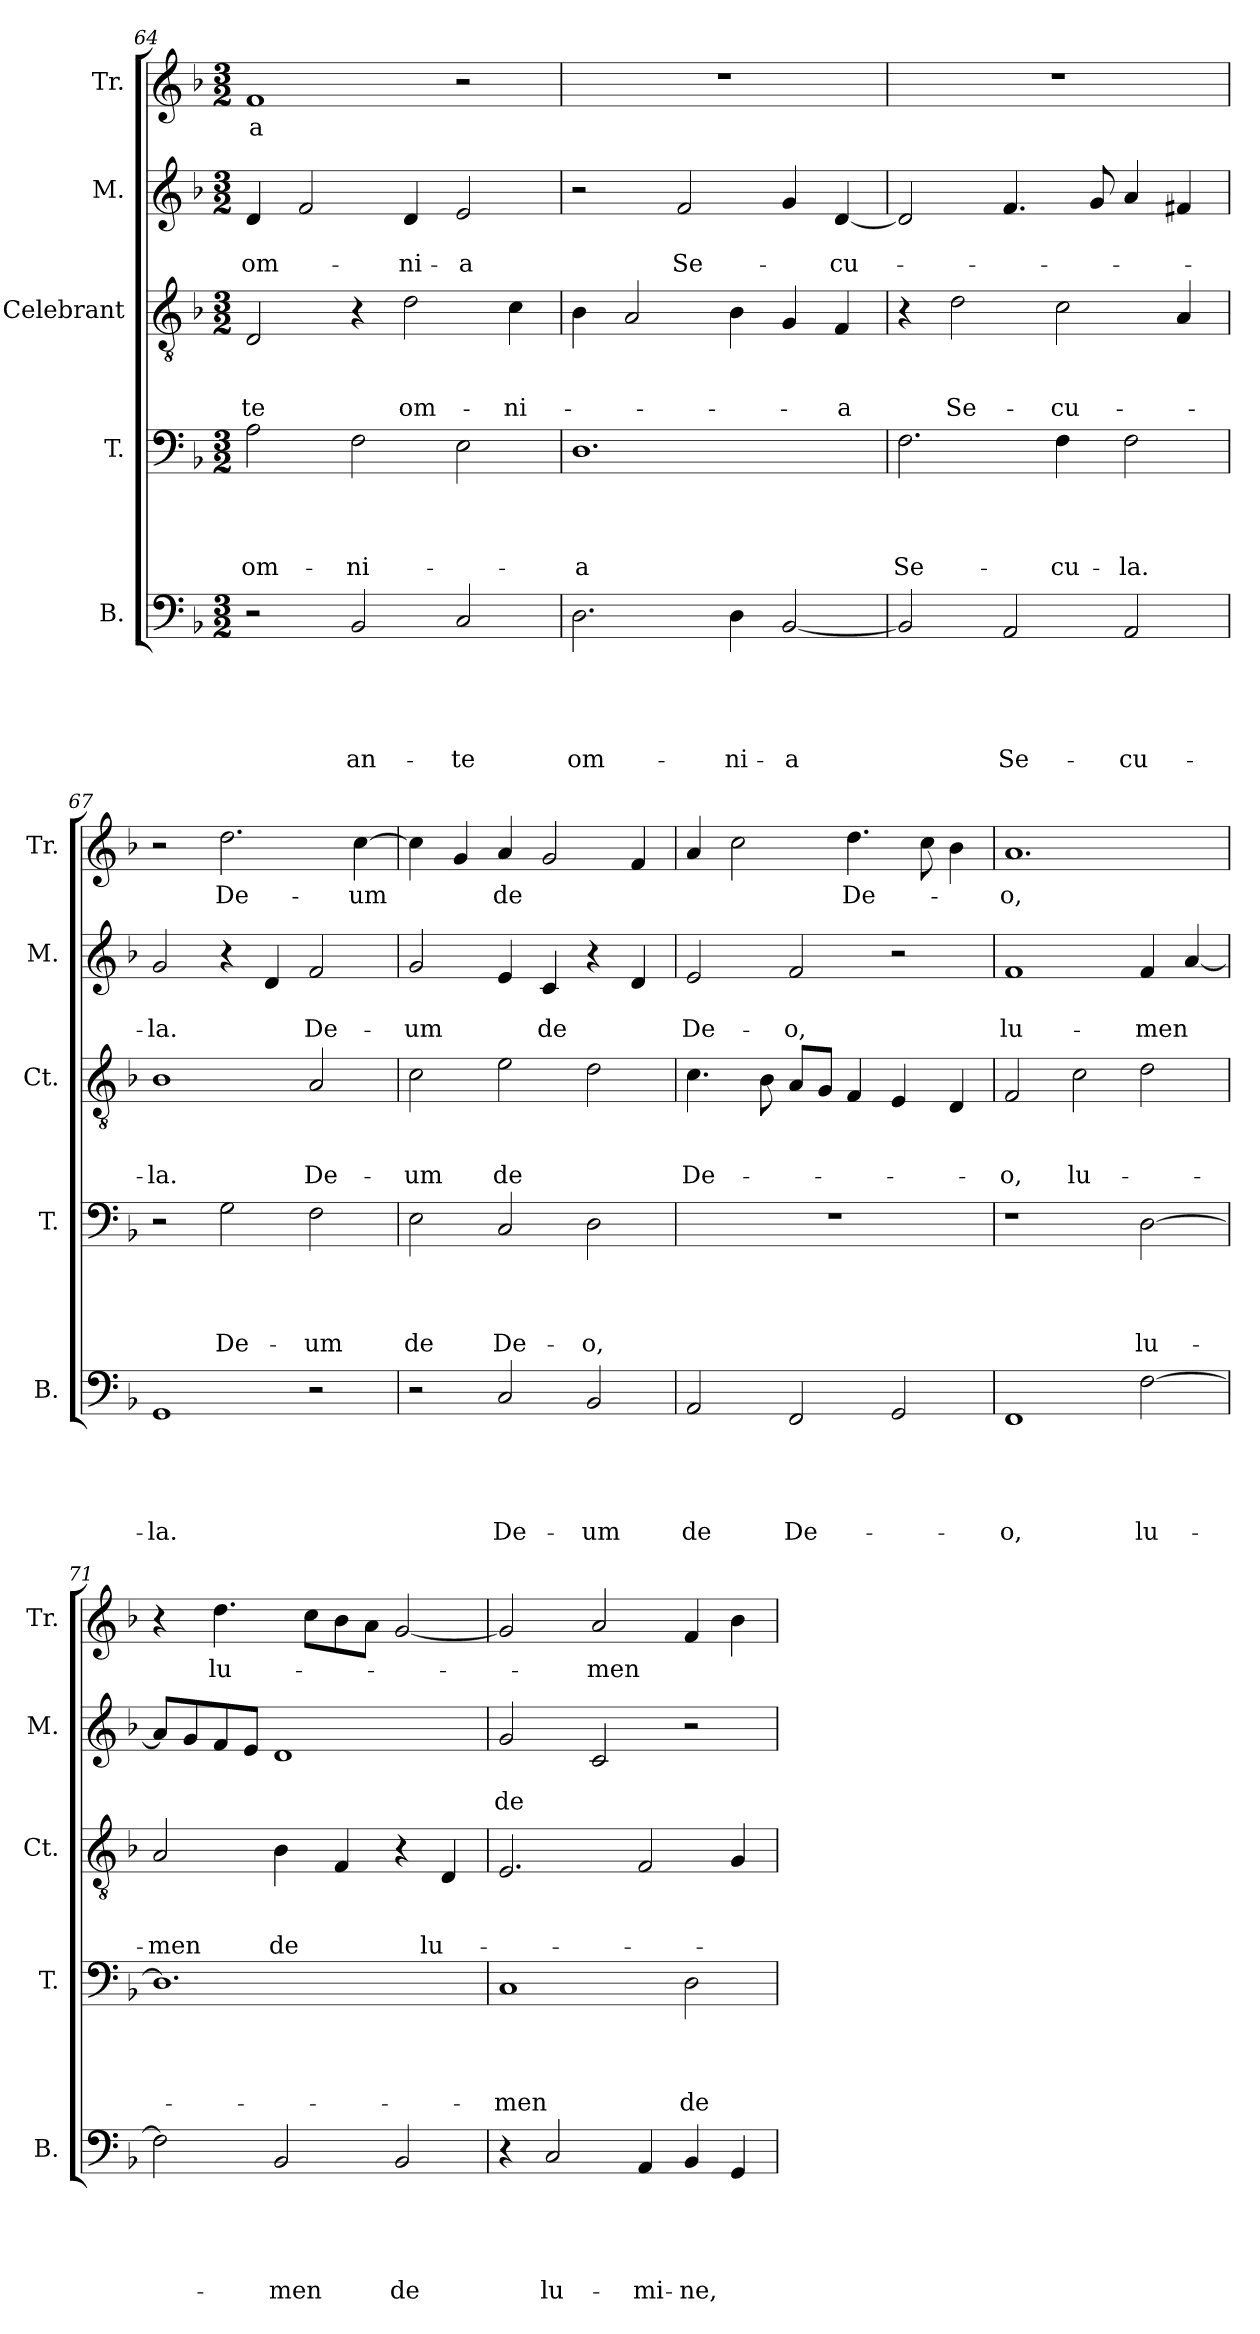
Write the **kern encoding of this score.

**kern	**text	**text	**text	**text	**text	**kern	**text	**text	**text	**text	**kern	**text	**text	**text	**kern	**text	**text	**kern	**text
*part5	*part5	*part5	*part5	*part5	*part5	*part4	*part4	*part4	*part4	*part4	*part3	*part3	*part3	*part3	*part2	*part2	*part2	*part1	*part1
*staff5	*staff5	*staff5	*staff5	*staff5	*staff5	*staff4	*staff4	*staff4	*staff4	*staff4	*staff3	*staff3	*staff3	*staff3	*staff2	*staff2	*staff2	*staff1	*staff1
*I"B.	*	*	*	*	*	*I"T.	*	*	*	*	*I"Celebrant	*	*	*	*I"M.	*	*	*I"Tr.	*
*I'B.	*	*	*	*	*	*I'T.	*	*	*	*	*I'Ct.	*	*	*	*I'M.	*	*	*I'Tr.	*
!!LO:PB:g=z
*clefF4	*	*	*	*	*	*clefF4	*	*	*	*	*clefGv2	*	*	*	*clefG2	*	*	*clefG2	*
*k[b-]	*	*	*	*	*	*k[b-]	*	*	*	*	*k[b-]	*	*	*	*k[b-]	*	*	*k[b-]	*
*F:	*	*	*	*	*	*F:	*	*	*	*	*F:	*	*	*	*F:	*	*	*F:	*
*M3/2	*	*	*	*	*	*M3/2	*	*	*	*	*M3/2	*	*	*	*M3/2	*	*	*M3/2	*
=64	=64	=64	=64	=64	=64	=64	=64	=64	=64	=64	=64	=64	=64	=64	=64	=64	=64	=64	=64
!	!	!	!	!	!	!	!	!	!	!LO:LY:b	!	!	!	!LO:LY:b	!	!	!LO:LY:b	!	!LO:LY:b:rj
2r	.	.	.	.	.	2A\	.	.	.	om-	2D/	.	.	-te	4d/	.	om-	1f	-a
.	.	.	.	.	.	.	.	.	.	.	.	.	.	.	2f/	.	.	.	.
!	!	!	!	!	!LO:LY:b	!	!	!	!	!LO:LY:b	!	!	!	!	!	!	!	!	!
2BB-/	.	.	.	.	an-	2F\	.	.	.	-ni-	4r	.	.	.	.	.	.	.	.
!	!	!	!	!	!	!	!	!	!	!	!	!	!	!LO:LY:b	!	!	!LO:LY:b	!	!
.	.	.	.	.	.	.	.	.	.	.	2d\	.	.	om-	4d/	.	-ni-	.	.
!	!	!	!	!	!LO:LY:b	!	!	!	!	!	!	!	!	!	!	!	!LO:LY:b	!	!
2C/	.	.	.	.	-te	2E\	.	.	.	.	.	.	.	.	2e/	.	-a	2r	.
!	!	!	!	!	!	!	!	!	!	!	!	!	!	!LO:LY:b	!	!	!	!	!
.	.	.	.	.	.	.	.	.	.	.	4c\	.	.	-ni-	.	.	.	.	.
=65	=65	=65	=65	=65	=65	=65	=65	=65	=65	=65	=65	=65	=65	=65	=65	=65	=65	=65	=65
!	!	!	!	!	!LO:LY:b	!	!	!	!	!LO:LY:b:rj	!	!	!	!	!	!	!	!LO:N:vis=1	!
2.D\	.	.	.	.	om-	1.D	.	.	.	-a	4B-\	.	.	.	2r	.	.	1.r	.
.	.	.	.	.	.	.	.	.	.	.	2A/	.	.	.	.	.	.	.	.
!	!	!	!	!	!	!	!	!	!	!	!	!	!	!	!	!	!LO:LY:b	!	!
.	.	.	.	.	.	.	.	.	.	.	.	.	.	.	2f/	.	Se-	.	.
!	!	!	!	!	!LO:LY:b	!	!	!	!	!	!	!	!	!	!	!	!	!	!
4D\	.	.	.	.	-ni-	.	.	.	.	.	4B-\	.	.	.	.	.	.	.	.
!	!	!	!	!	!LO:LY:b	!	!	!	!	!	!	!	!	!	!	!	!	!	!
[<2BB-/	.	.	.	.	-a	.	.	.	.	.	4G/	.	.	.	4g/	.	.	.	.
!	!	!	!	!	!	!	!	!	!	!	!	!	!	!LO:LY:b	!	!	!LO:LY:b	!	!
.	.	.	.	.	.	.	.	.	.	.	4F/	.	.	-a	[<4d/	.	-cu-	.	.
=66	=66	=66	=66	=66	=66	=66	=66	=66	=66	=66	=66	=66	=66	=66	=66	=66	=66	=66	=66
!	!	!	!	!	!	!	!	!	!	!LO:LY:b	!	!	!	!	!	!	!	!LO:N:vis=1	!
2BB-/]	.	.	.	.	.	2.F\	.	.	.	Se-	4r	.	.	.	2d/]	.	.	1.r	.
!	!	!	!	!	!	!	!	!	!	!	!	!	!	!LO:LY:b	!	!	!	!	!
.	.	.	.	.	.	.	.	.	.	.	2d\	.	.	Se-	.	.	.	.	.
!	!	!	!	!	!LO:LY:b	!	!	!	!	!	!	!	!	!	!	!	!	!	!
2AA/	.	.	.	.	Se-	.	.	.	.	.	.	.	.	.	4.f/	.	.	.	.
!	!	!	!	!	!	!	!	!	!	!LO:LY:b	!	!	!	!LO:LY:b	!	!	!	!	!
.	.	.	.	.	.	4F\	.	.	.	-cu-	2c\	.	.	-cu-	.	.	.	.	.
.	.	.	.	.	.	.	.	.	.	.	.	.	.	.	8g/	.	.	.	.
!	!	!	!	!	!LO:LY:b	!	!	!	!	!LO:LY:b	!	!	!	!	!	!	!	!	!
2AA/	.	.	.	.	-cu-	2F\	.	.	.	-la.	.	.	.	.	4a/	.	.	.	.
.	.	.	.	.	.	.	.	.	.	.	4A/	.	.	.	4f#/	.	.	.	.
=67	=67	=67	=67	=67	=67	=67	=67	=67	=67	=67	=67	=67	=67	=67	=67	=67	=67	=67	=67
!	!	!	!	!	!LO:LY:b	!	!	!	!	!	!	!	!	!LO:LY:b	!	!	!LO:LY:b	!	!
1GG	.	.	.	.	-la.	2r	.	.	.	.	1B-	.	.	-la.	2g/	.	-la.	2r	.
!	!	!	!	!	!	!	!	!	!	!LO:LY:b	!	!	!	!	!	!	!	!	!LO:LY:b
.	.	.	.	.	.	2G\	.	.	.	De-	.	.	.	.	4r	.	.	2.dd\	De-
.	.	.	.	.	.	.	.	.	.	.	.	.	.	.	4d/	.	.	.	.
!	!	!	!	!	!	!	!	!	!	!LO:LY:b	!	!	!	!LO:LY:b	!	!	!LO:LY:b	!	!
2r	.	.	.	.	.	2F\	.	.	.	-um	2A/	.	.	De-	2f/	.	De-	.	.
!	!	!	!	!	!	!	!	!	!	!	!	!	!	!	!	!	!	!	!LO:LY:b
.	.	.	.	.	.	.	.	.	.	.	.	.	.	.	.	.	.	[>4cc\	-um
=68	=68	=68	=68	=68	=68	=68	=68	=68	=68	=68	=68	=68	=68	=68	=68	=68	=68	=68	=68
!	!	!	!	!	!	!	!	!	!	!LO:LY:b	!	!	!	!LO:LY:b	!	!	!LO:LY:b	!	!
2r	.	.	.	.	.	2E\	.	.	.	de	2c\	.	.	-um	2g/	.	-um	4cc\]	.
.	.	.	.	.	.	.	.	.	.	.	.	.	.	.	.	.	.	4g/	.
!	!	!	!	!	!LO:LY:b	!	!	!	!	!LO:LY:b	!	!	!	!LO:LY:b	!	!	!	!	!LO:LY:b
2C/	.	.	.	.	De-	2C/	.	.	.	De-	2e\	.	.	de	4e/	.	.	4a/	de
!	!	!	!	!	!	!	!	!	!	!	!	!	!	!	!	!	!LO:LY:b	!	!
.	.	.	.	.	.	.	.	.	.	.	.	.	.	.	4c/	.	de	2g/	.
!	!	!	!	!	!LO:LY:b	!	!	!	!	!LO:LY:b	!	!	!	!	!	!	!	!	!
2BB-/	.	.	.	.	-um	2D\	.	.	.	-o,	2d\	.	.	.	4r	.	.	.	.
.	.	.	.	.	.	.	.	.	.	.	.	.	.	.	4d/	.	.	4f/	.
=69	=69	=69	=69	=69	=69	=69	=69	=69	=69	=69	=69	=69	=69	=69	=69	=69	=69	=69	=69
!	!	!	!	!	!LO:LY:b	!LO:N:vis=1	!	!	!	!	!	!	!	!LO:LY:b	!	!	!LO:LY:b	!	!
2AA/	.	.	.	.	de	1.r	.	.	.	.	4.c\	.	.	De-	2e/	.	De-	4a/	.
.	.	.	.	.	.	.	.	.	.	.	.	.	.	.	.	.	.	2cc\	.
.	.	.	.	.	.	.	.	.	.	.	8B-\	.	.	.	.	.	.	.	.
!	!	!	!	!	!LO:LY:b	!	!	!	!	!	!	!	!	!	!	!	!LO:LY:b	!	!
2FF/	.	.	.	.	De-	.	.	.	.	.	8A/L	.	.	.	2f/	.	-o,	.	.
.	.	.	.	.	.	.	.	.	.	.	8G/J	.	.	.	.	.	.	.	.
!	!	!	!	!	!	!	!	!	!	!	!	!	!	!	!	!	!	!	!LO:LY:b
.	.	.	.	.	.	.	.	.	.	.	4F/	.	.	.	.	.	.	4.dd\	De-
2GG/	.	.	.	.	.	.	.	.	.	.	4E/	.	.	.	2r	.	.	.	.
.	.	.	.	.	.	.	.	.	.	.	.	.	.	.	.	.	.	8cc\	.
.	.	.	.	.	.	.	.	.	.	.	4D/	.	.	.	.	.	.	4b-\	.
!!LO:LB:g=z
=70	=70	=70	=70	=70	=70	=70	=70	=70	=70	=70	=70	=70	=70	=70	=70	=70	=70	=70	=70
!	!	!	!	!	!LO:LY:b	!	!	!	!	!	!	!	!	!LO:LY:b	!	!	!LO:LY:b	!	!LO:LY:b
1FF	.	.	.	.	-o,	1r	.	.	.	.	2F/	.	.	-o,	1f	.	lu-	1.a	-o,
!	!	!	!	!	!	!	!	!	!	!	!	!	!	!LO:LY:b	!	!	!	!	!
.	.	.	.	.	.	.	.	.	.	.	2c\	.	.	lu-	.	.	.	.	.
!	!	!	!	!	!LO:LY:b	!	!	!	!	!LO:LY:b	!	!	!	!	!	!	!LO:LY:b	!	!
[>2F\	.	.	.	.	lu-	[>2D\	.	.	.	lu-	2d\	.	.	.	4f/	.	-men	.	.
.	.	.	.	.	.	.	.	.	.	.	.	.	.	.	[<4a/	.	.	.	.
=71	=71	=71	=71	=71	=71	=71	=71	=71	=71	=71	=71	=71	=71	=71	=71	=71	=71	=71	=71
!	!	!	!	!	!	!	!	!	!	!	!	!	!	!LO:LY:b	!	!	!	!	!
2F\]	.	.	.	.	.	1.D]	.	.	.	.	2A/	.	.	-men	8a/L]	.	.	4r	.
.	.	.	.	.	.	.	.	.	.	.	.	.	.	.	8g/	.	.	.	.
!	!	!	!	!	!	!	!	!	!	!	!	!	!	!	!	!	!	!	!LO:LY:b
.	.	.	.	.	.	.	.	.	.	.	.	.	.	.	8f/	.	.	4.dd\	lu-
.	.	.	.	.	.	.	.	.	.	.	.	.	.	.	8e/J	.	.	.	.
!	!	!	!	!	!LO:LY:b	!	!	!	!	!	!	!	!	!LO:LY:b	!	!	!	!	!
2BB-/	.	.	.	.	-men	.	.	.	.	.	4B-\	.	.	de	1d	.	.	.	.
.	.	.	.	.	.	.	.	.	.	.	.	.	.	.	.	.	.	8cc\L	.
.	.	.	.	.	.	.	.	.	.	.	4F/	.	.	.	.	.	.	8b-\	.
.	.	.	.	.	.	.	.	.	.	.	.	.	.	.	.	.	.	8a\J	.
!	!	!	!	!	!LO:LY:b	!	!	!	!	!	!	!	!	!	!	!	!	!	!
2BB-/	.	.	.	.	de	.	.	.	.	.	4r	.	.	.	.	.	.	[<2g/	.
!	!	!	!	!	!	!	!	!	!	!	!	!	!	!LO:LY:b	!	!	!	!	!
.	.	.	.	.	.	.	.	.	.	.	4D/	.	.	lu-	.	.	.	.	.
=72	=72	=72	=72	=72	=72	=72	=72	=72	=72	=72	=72	=72	=72	=72	=72	=72	=72	=72	=72
!	!	!	!	!	!	!	!	!	!	!LO:LY:b	!	!	!	!	!	!	!LO:LY:b	!	!
4r	.	.	.	.	.	1C	.	.	.	-men	2.E/	.	.	.	2g/	.	de	2g/]	.
!	!	!	!	!	!LO:LY:b	!	!	!	!	!	!	!	!	!	!	!	!	!	!
2C/	.	.	.	.	lu-	.	.	.	.	.	.	.	.	.	.	.	.	.	.
!	!	!	!	!	!	!	!	!	!	!	!	!	!	!	!	!	!	!	!LO:LY:b
.	.	.	.	.	.	.	.	.	.	.	.	.	.	.	2c/	.	.	2a/	-men
!	!	!	!	!	!LO:LY:b	!	!	!	!	!	!	!	!	!	!	!	!	!	!
4AA/	.	.	.	.	-mi-	.	.	.	.	.	2F/	.	.	.	.	.	.	.	.
!	!	!	!	!	!LO:LY:b	!	!	!	!	!LO:LY:b	!	!	!	!	!	!	!	!	!
4BB-/	.	.	.	.	-ne,	2D\	.	.	.	de	.	.	.	.	2r	.	.	4f/	.
4GG/	.	.	.	.	.	.	.	.	.	.	4G/	.	.	.	.	.	.	4b-\	.
=	=	=	=	=	=	=	=	=	=	=	=	=	=	=	=	=	=	=	=
*-	*-	*-	*-	*-	*-	*-	*-	*-	*-	*-	*-	*-	*-	*-	*-	*-	*-	*-	*-
